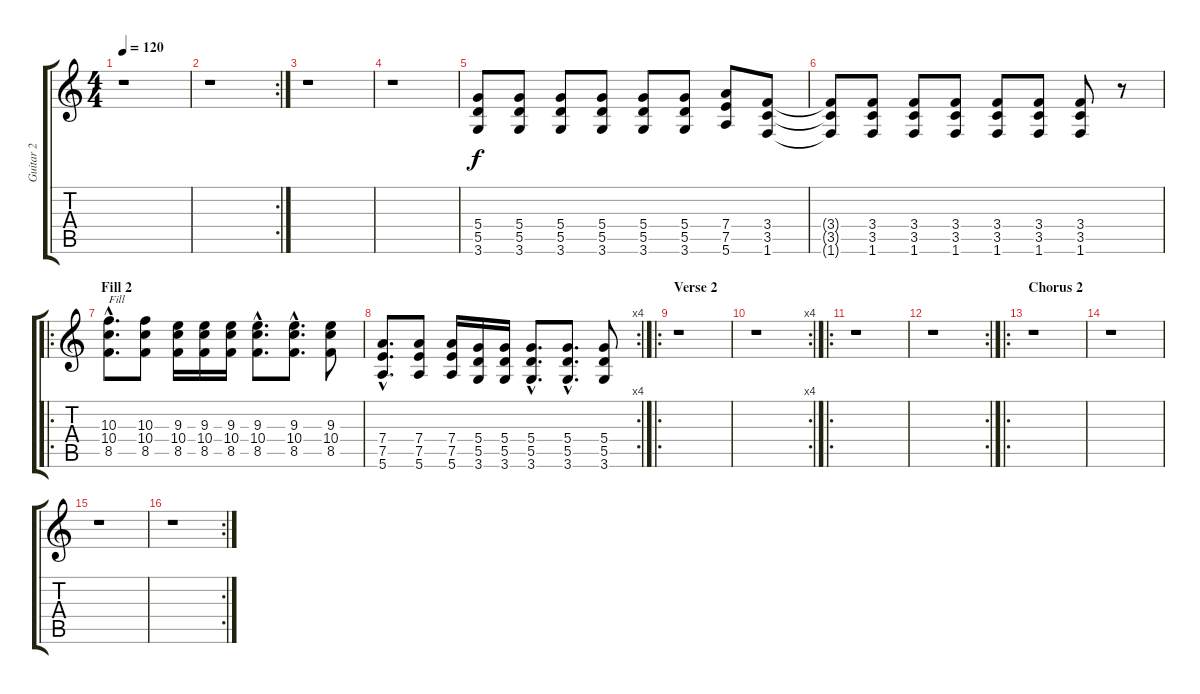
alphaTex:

\track ("Guitar 2" "Guitar 2") {instrument overdrivenguitar}
\staff {score tabs}
\tuning (E4 C4 G3 D3 A2 E2) {hide}
\ts (4 4)
\tempo 120
\clef g2
\ks c
r.1{dy f} |
\rc 2
r.1 |
r.1 |
r.1 |
(5.4 5.5 3.6).8{instrument overdrivenguitar} (5.4 5.5 3.6).8 (5.4 5.5 3.6).8 (5.4 5.5 3.6).8 (5.4 5.5 3.6).8 (5.4 5.5 3.6).8 (7.4 7.5 5.6).8 (3.4 3.5 1.6).8 |
(3.4{t} 3.5{t} 1.6{t}).8 (3.4 3.5 1.6).8 (3.4 3.5 1.6).8 (3.4 3.5 1.6).8 (3.4 3.5 1.6).8 (3.4 3.5 1.6).8 (3.4 3.5 1.6).8 r.8 |
\ro
\section ("" "Fill 2")
(10.3{hac} 10.4{hac} 8.5{hac}).8{d txt "Fill" instrument overdrivenguitar} (10.3 10.4 8.5).8 (9.3 10.4 8.5).16 (9.3 10.4 8.5).16 (9.3 10.4 8.5).16 (9.3{hac} 10.4{hac} 8.5{hac}).8{d} (9.3{hac} 10.4{hac} 8.5{hac}).8{d} (9.3 10.4 8.5).8 |
\rc 4
(7.4{hac} 7.5{hac} 5.6{hac}).8{d} (7.4 7.5 5.6).8 (7.4 7.5 5.6).16 (5.4 5.5 3.6).16 (5.4 5.5 3.6).16 (5.4{hac} 5.5{hac} 3.6{hac}).8{d} (5.4{hac} 5.5{hac} 3.6{hac}).8{d} (5.4 5.5 3.6).8 |
\ro
\section ("" "Verse 2")
r.1 |
\rc 4
r.1 |
\ro
r.1 |
\rc 2
r.1 |
\ro
\section ("" "Chorus 2")
r.1 |
r.1 |
r.1 |
\rc 2
r.1
